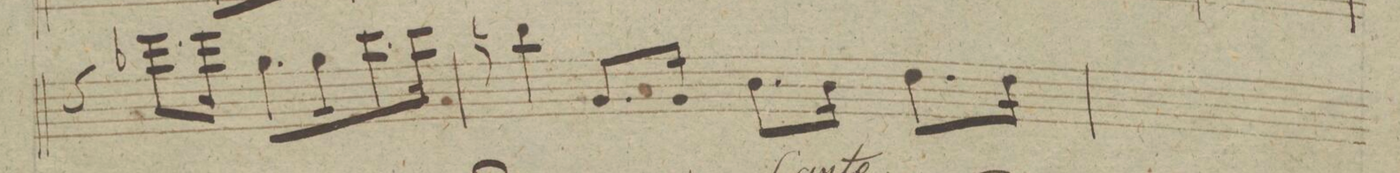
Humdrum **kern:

**kern	**dynam
*I"Violino 1mo	*
*clefG2	*
*k[]	*
*met(c|)	*
*M2/2	*
4r	.
8.eee-X\L	.
16eee-\Jk	.
8.gg\L	.
16gg\K	.
8.ccc\	.
16ccc\Jk	.
=89	=89
4bbn\	.
8.g/L	.
16g/Jk	.
8.b\L	.
16b\Jk	.
8.dd\L	.
16dd\Jk	.
=90	=90
*-	*-
